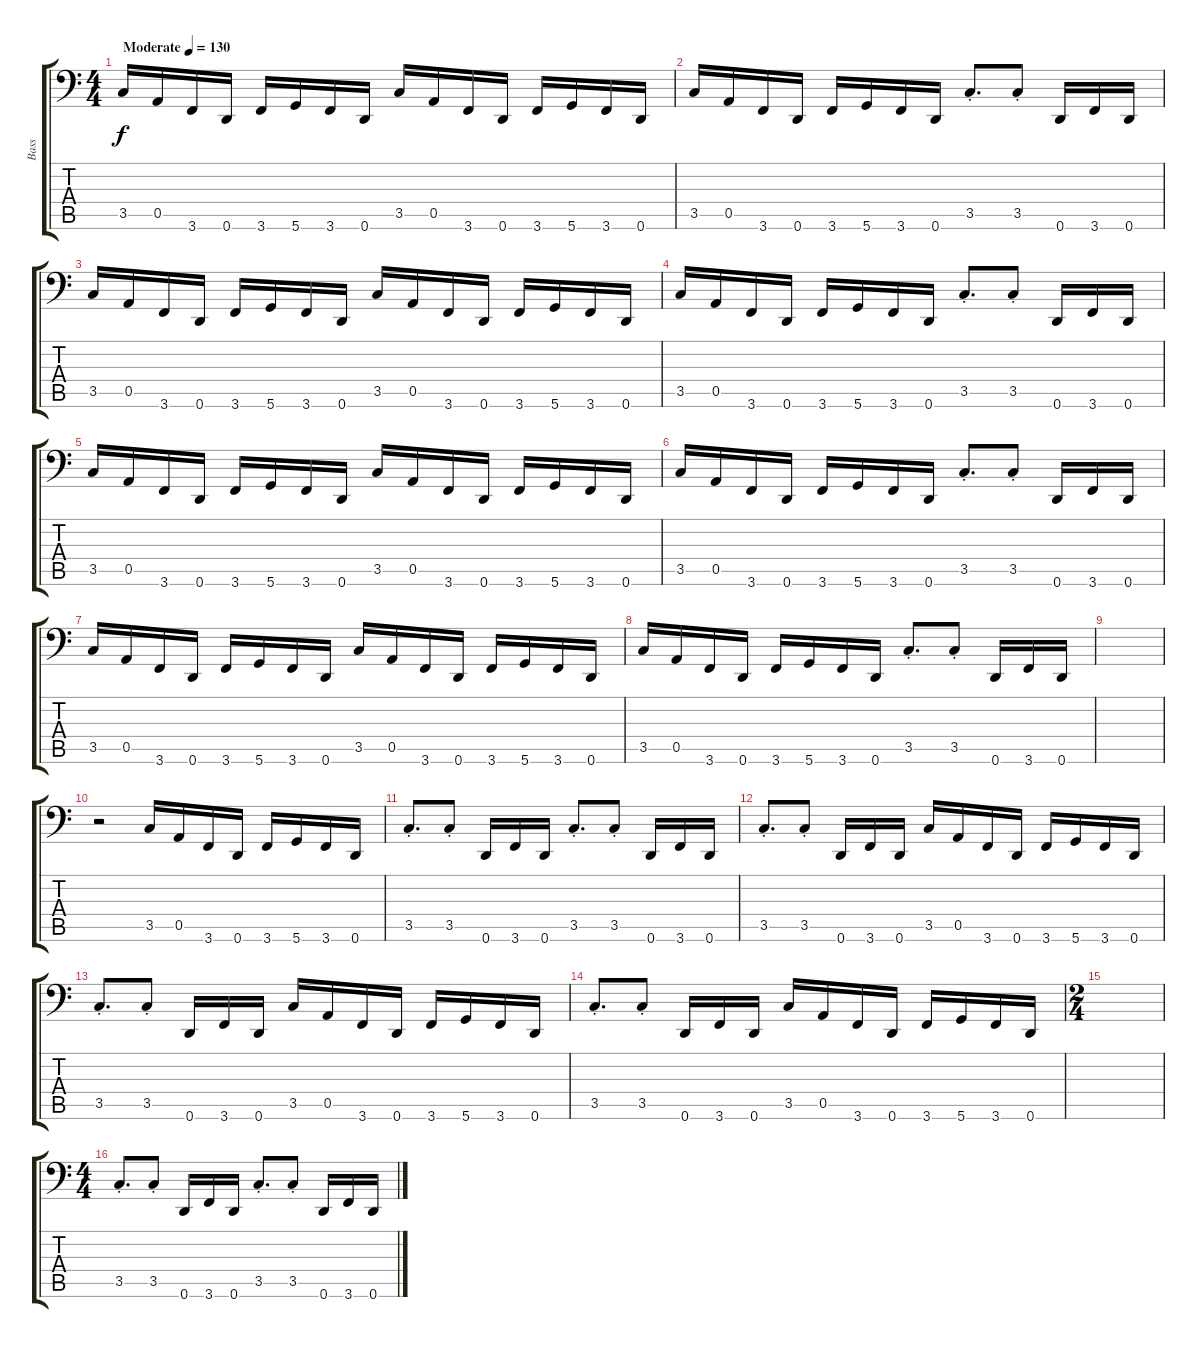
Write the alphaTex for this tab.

\track ("Bass" "Bass") {instrument electricbassfinger}
\staff {score tabs}
\tuning (E3 B2 G2 D2 A1 D1) {hide}
\ts (4 4)
\tempo (130 "Moderate")
\clef f4
\ks c
3.5.16{dy f instrument electricbassfinger} 0.5.16 3.6.16 0.6.16 3.6.16 5.6.16 3.6.16 0.6.16 3.5.16 0.5.16 3.6.16 0.6.16 3.6.16 5.6.16 3.6.16 0.6.16 |
3.5.16 0.5.16 3.6.16 0.6.16 3.6.16 5.6.16 3.6.16 0.6.16 3.5{st}.8{d} 3.5{st}.8 0.6.16 3.6.16 0.6.16 |
3.5.16 0.5.16 3.6.16 0.6.16 3.6.16 5.6.16 3.6.16 0.6.16 3.5.16 0.5.16 3.6.16 0.6.16 3.6.16 5.6.16 3.6.16 0.6.16 |
3.5.16 0.5.16 3.6.16 0.6.16 3.6.16 5.6.16 3.6.16 0.6.16 3.5{st}.8{d} 3.5{st}.8 0.6.16 3.6.16 0.6.16 |
3.5.16 0.5.16 3.6.16 0.6.16 3.6.16 5.6.16 3.6.16 0.6.16 3.5.16 0.5.16 3.6.16 0.6.16 3.6.16 5.6.16 3.6.16 0.6.16 |
3.5.16 0.5.16 3.6.16 0.6.16 3.6.16 5.6.16 3.6.16 0.6.16 3.5{st}.8{d} 3.5{st}.8 0.6.16 3.6.16 0.6.16 |
3.5.16 0.5.16 3.6.16 0.6.16 3.6.16 5.6.16 3.6.16 0.6.16 3.5.16 0.5.16 3.6.16 0.6.16 3.6.16 5.6.16 3.6.16 0.6.16 |
3.5.16 0.5.16 3.6.16 0.6.16 3.6.16 5.6.16 3.6.16 0.6.16 3.5{st}.8{d} 3.5{st}.8 0.6.16 3.6.16 0.6.16 |
|
r.2 3.5.16 0.5.16 3.6.16 0.6.16 3.6.16 5.6.16 3.6.16 0.6.16 |
3.5{st}.8{d} 3.5{st}.8 0.6.16 3.6.16 0.6.16 3.5{st}.8{d} 3.5{st}.8 0.6.16 3.6.16 0.6.16 |
3.5{st}.8{d} 3.5{st}.8 0.6.16 3.6.16 0.6.16 3.5.16 0.5.16 3.6.16 0.6.16 3.6.16 5.6.16 3.6.16 0.6.16 |
3.5{st}.8{d} 3.5{st}.8 0.6.16 3.6.16 0.6.16 3.5.16 0.5.16 3.6.16 0.6.16 3.6.16 5.6.16 3.6.16 0.6.16 |
3.5{st}.8{d} 3.5{st}.8 0.6.16 3.6.16 0.6.16 3.5.16 0.5.16 3.6.16 0.6.16 3.6.16 5.6.16 3.6.16 0.6.16 |
\ts (2 4)
|
\ts (4 4)
3.5{st}.8{d} 3.5{st}.8 0.6.16 3.6.16 0.6.16 3.5{st}.8{d} 3.5{st}.8 0.6.16 3.6.16 0.6.16
